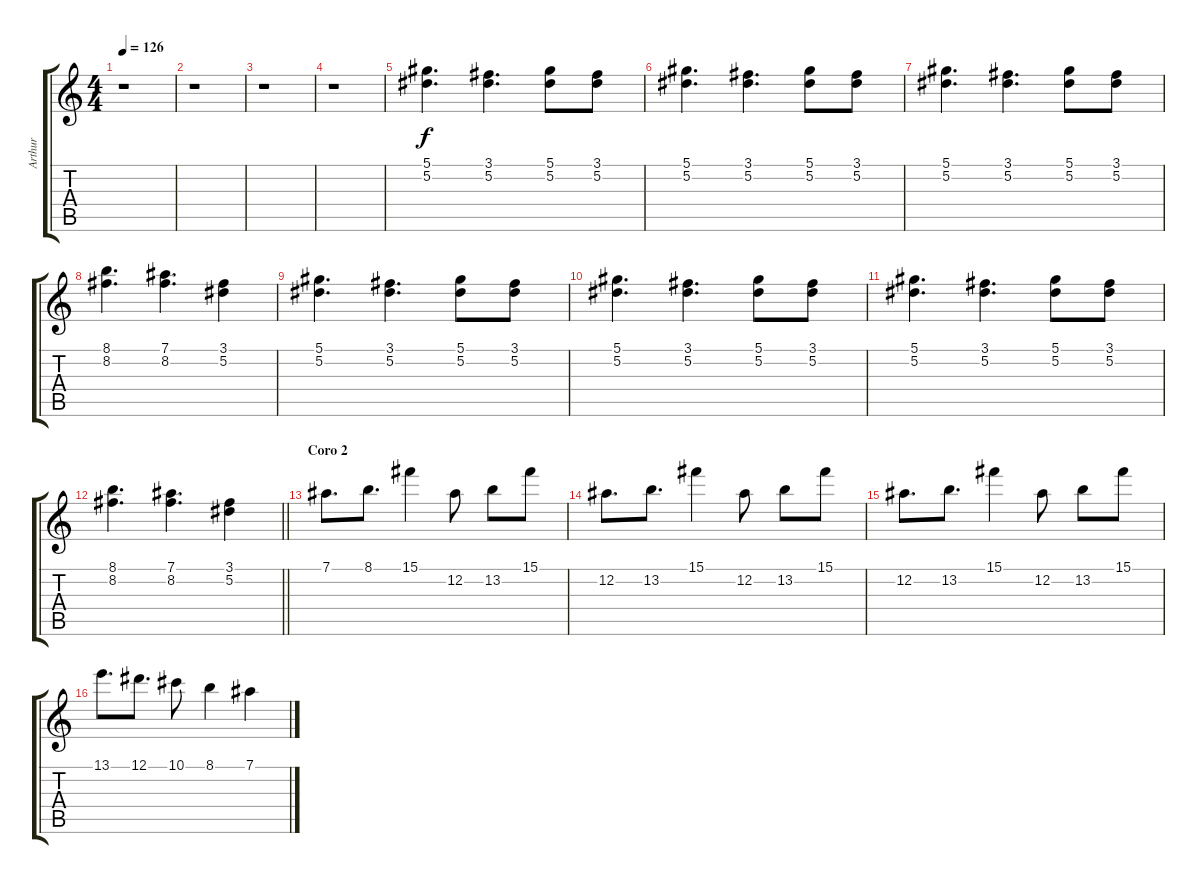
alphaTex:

\track ("Arthur" "Arthur") {instrument distortionguitar}
\staff {score tabs}
\tuning (Eb4 Bb3 Gb3 Db3 Ab2 Eb2) {hide}
\ts (4 4)
\tempo 126
\clef g2
\ks c
r.1{dy f} |
r.1 |
r.1 |
r.1 |
(5.1 5.2).4{d volume 16} (3.1 5.2).4{d} (5.1 5.2).8 (3.1 5.2).8 |
(5.1 5.2).4{d} (3.1 5.2).4{d} (5.1 5.2).8 (3.1 5.2).8 |
(5.1 5.2).4{d} (3.1 5.2).4{d} (5.1 5.2).8 (3.1 5.2).8 |
(8.1 8.2).4{d} (7.1 8.2).4{d} (3.1 5.2).4 |
(5.1 5.2).4{d} (3.1 5.2).4{d} (5.1 5.2).8 (3.1 5.2).8 |
(5.1 5.2).4{d} (3.1 5.2).4{d} (5.1 5.2).8 (3.1 5.2).8 |
(5.1 5.2).4{d} (3.1 5.2).4{d} (5.1 5.2).8 (3.1 5.2).8 |
\barLineRight lightlight
(8.1 8.2).4{d} (7.1 8.2).4{d} (3.1 5.2).4 |
\section ("" "Coro 2")
7.1.8{d volume 16} 8.1.8{d} 15.1.4 12.2.8 13.2.8 15.1.8 |
12.2.8{d} 13.2.8{d} 15.1.4 12.2.8 13.2.8 15.1.8 |
12.2.8{d} 13.2.8{d} 15.1.4 12.2.8 13.2.8 15.1.8 |
13.1.8{d} 12.1.8{d} 10.1.8 8.1.4 7.1.4
